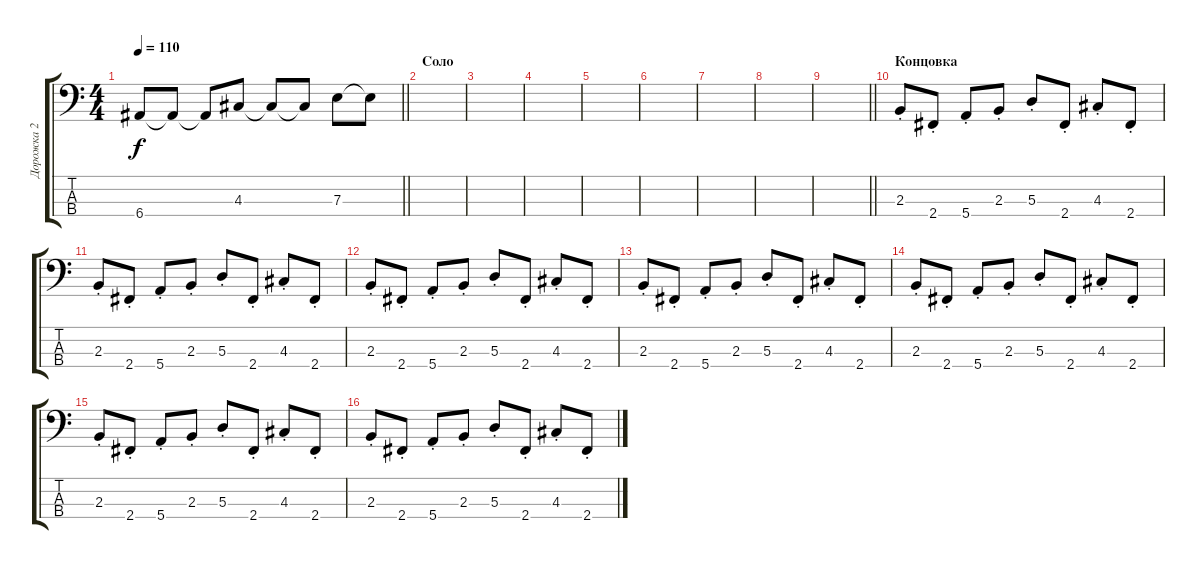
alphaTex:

\track ("Дорожка 2" "Дорожка 2") {instrument electricbassfinger}
\staff {score tabs}
\tuning (G2 D2 A1 E1) {hide}
\ts (4 4)
\tempo 110
\clef f4
\barLineRight lightlight
\ks c
6.4.8{dy f} 6.4{t}.8 6.4{t}.8 4.3.8 4.3{t}.8 4.3{t}.8 7.3.8 7.3{t}.8 |
\section ("" "Соло")
|
|
|
|
|
|
|
\barLineRight lightlight
|
\section ("" "Концовка")
2.3{st}.8 2.4{st}.8 5.4{st}.8 2.3{st}.8 5.3{st}.8 2.4{st}.8 4.3{st}.8 2.4{st}.8 |
2.3{st}.8 2.4{st}.8 5.4{st}.8 2.3{st}.8 5.3{st}.8 2.4{st}.8 4.3{st}.8 2.4{st}.8 |
2.3{st}.8 2.4{st}.8 5.4{st}.8 2.3{st}.8 5.3{st}.8 2.4{st}.8 4.3{st}.8 2.4{st}.8 |
2.3{st}.8 2.4{st}.8 5.4{st}.8 2.3{st}.8 5.3{st}.8 2.4{st}.8 4.3{st}.8 2.4{st}.8 |
2.3{st}.8 2.4{st}.8 5.4{st}.8 2.3{st}.8 5.3{st}.8 2.4{st}.8 4.3{st}.8 2.4{st}.8 |
2.3{st}.8 2.4{st}.8 5.4{st}.8 2.3{st}.8 5.3{st}.8 2.4{st}.8 4.3{st}.8 2.4{st}.8 |
2.3{st}.8 2.4{st}.8 5.4{st}.8 2.3{st}.8 5.3{st}.8 2.4{st}.8 4.3{st}.8 2.4{st}.8
